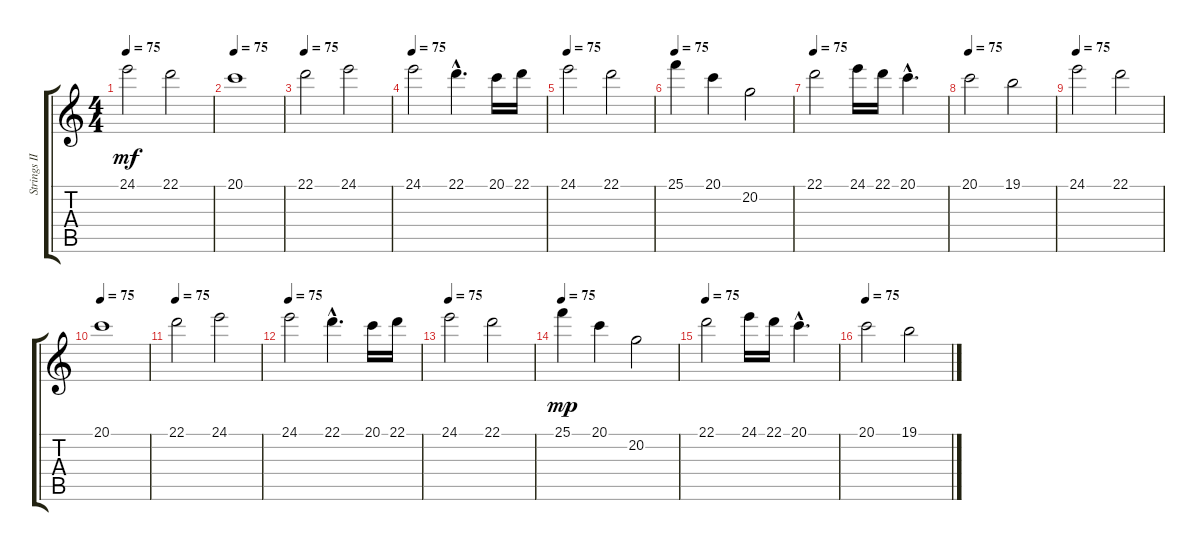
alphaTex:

\track ("Strings II" "Strings II") {instrument stringensemble1}
\staff {score tabs}
\tuning (E4 B3 G3 D3 A2 E2) {hide}
\ts (4 4)
\tempo 75
\clef g2
\ks c
24.1.2{dy mf} 22.1.2 |
\tempo 75
20.1.1 |
\tempo 75
22.1.2 24.1.2 |
\tempo 75
24.1.2 22.1{hac}.4{d} 20.1.16 22.1.16 |
\tempo 75
24.1.2 22.1.2 |
\tempo 75
25.1.4 20.1.4 20.2.2 |
\tempo 75
22.1.2 24.1.16 22.1.16 20.1{hac}.4{d} |
\tempo 75
20.1.2 19.1.2 |
\tempo 75
24.1.2 22.1.2 |
\tempo 75
20.1.1 |
\tempo 75
22.1.2 24.1.2 |
\tempo 75
24.1.2 22.1{hac}.4{d} 20.1.16 22.1.16 |
\tempo 75
24.1.2 22.1.2 |
\tempo 75
25.1.4{dy mp} 20.1.4 20.2.2 |
\tempo 75
22.1.2 24.1.16 22.1.16 20.1{hac}.4{d} |
\tempo 75
20.1.2 19.1.2
